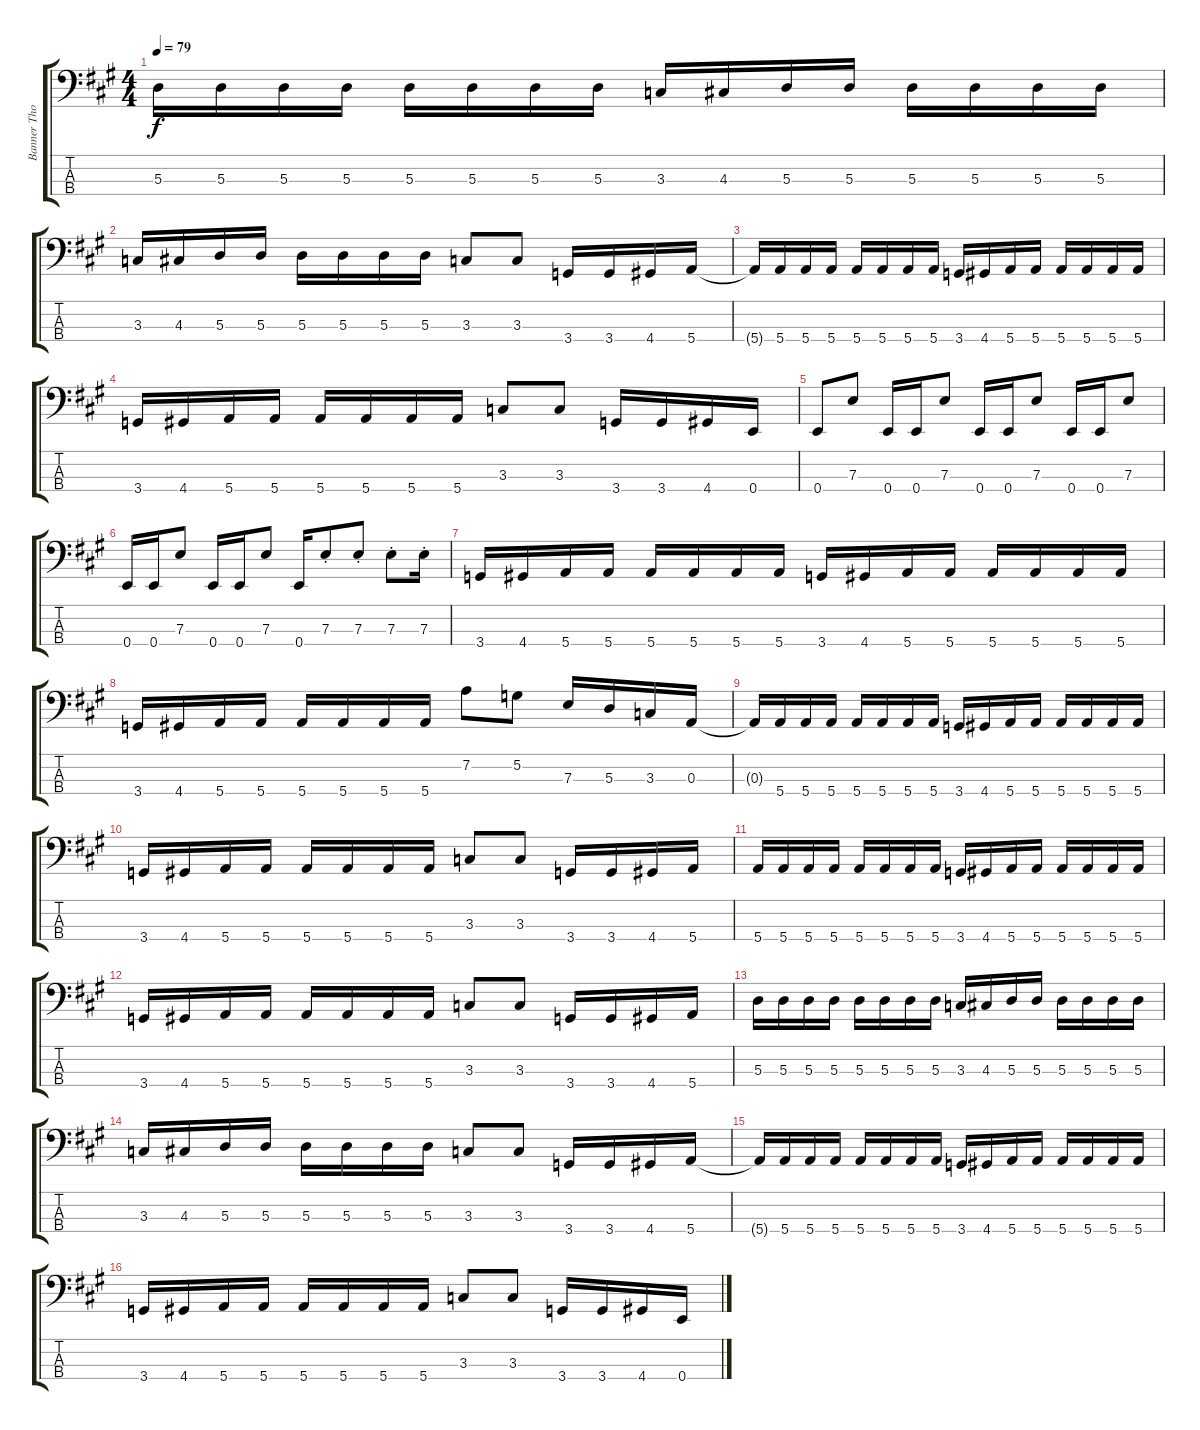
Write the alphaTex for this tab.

\track ("Banner Thomas Bass" "Banner Tho") {instrument electricbassfinger}
\staff {score tabs}
\tuning (G2 D2 A1 E1) {hide}
\ts (4 4)
\tempo 79
\clef f4
\ks a
5.3.16{dy f} 5.3.16 5.3.16 5.3.16 5.3.16 5.3.16 5.3.16 5.3.16 3.3.16 4.3.16 5.3.16 5.3.16 5.3.16 5.3.16 5.3.16 5.3.16 |
3.3.16 4.3.16 5.3.16 5.3.16 5.3.16 5.3.16 5.3.16 5.3.16 3.3.8 3.3.8 3.4.16 3.4.16 4.4.16 5.4.16 |
5.4{t}.16 5.4.16 5.4.16 5.4.16 5.4.16 5.4.16 5.4.16 5.4.16 3.4.16 4.4.16 5.4.16 5.4.16 5.4.16 5.4.16 5.4.16 5.4.16 |
3.4.16 4.4.16 5.4.16 5.4.16 5.4.16 5.4.16 5.4.16 5.4.16 3.3.8 3.3.8 3.4.16 3.4.16 4.4.16 0.4.16 |
0.4.8 7.3.8 0.4.16 0.4.16 7.3.8 0.4.16 0.4.16 7.3.8 0.4.16 0.4.16 7.3.8 |
0.4.16 0.4.16 7.3.8 0.4.16 0.4.16 7.3.8 0.4.16 7.3{st}.8 7.3{st}.8 7.3{st}.8 7.3{st}.16 |
3.4.16 4.4.16 5.4.16 5.4.16 5.4.16 5.4.16 5.4.16 5.4.16 3.4.16 4.4.16 5.4.16 5.4.16 5.4.16 5.4.16 5.4.16 5.4.16 |
3.4.16 4.4.16 5.4.16 5.4.16 5.4.16 5.4.16 5.4.16 5.4.16 7.2.8 5.2.8 7.3.16 5.3.16 3.3.16 0.3.16 |
0.3{t}.16 5.4.16 5.4.16 5.4.16 5.4.16 5.4.16 5.4.16 5.4.16 3.4.16 4.4.16 5.4.16 5.4.16 5.4.16 5.4.16 5.4.16 5.4.16 |
3.4.16 4.4.16 5.4.16 5.4.16 5.4.16 5.4.16 5.4.16 5.4.16 3.3.8 3.3.8 3.4.16 3.4.16 4.4.16 5.4.16 |
5.4.16 5.4.16 5.4.16 5.4.16 5.4.16 5.4.16 5.4.16 5.4.16 3.4.16 4.4.16 5.4.16 5.4.16 5.4.16 5.4.16 5.4.16 5.4.16 |
3.4.16 4.4.16 5.4.16 5.4.16 5.4.16 5.4.16 5.4.16 5.4.16 3.3.8 3.3.8 3.4.16 3.4.16 4.4.16 5.4.16 |
5.3.16 5.3.16 5.3.16 5.3.16 5.3.16 5.3.16 5.3.16 5.3.16 3.3.16 4.3.16 5.3.16 5.3.16 5.3.16 5.3.16 5.3.16 5.3.16 |
3.3.16 4.3.16 5.3.16 5.3.16 5.3.16 5.3.16 5.3.16 5.3.16 3.3.8 3.3.8 3.4.16 3.4.16 4.4.16 5.4.16 |
5.4{t}.16 5.4.16 5.4.16 5.4.16 5.4.16 5.4.16 5.4.16 5.4.16 3.4.16 4.4.16 5.4.16 5.4.16 5.4.16 5.4.16 5.4.16 5.4.16 |
3.4.16 4.4.16 5.4.16 5.4.16 5.4.16 5.4.16 5.4.16 5.4.16 3.3.8 3.3.8 3.4.16 3.4.16 4.4.16 0.4.16
